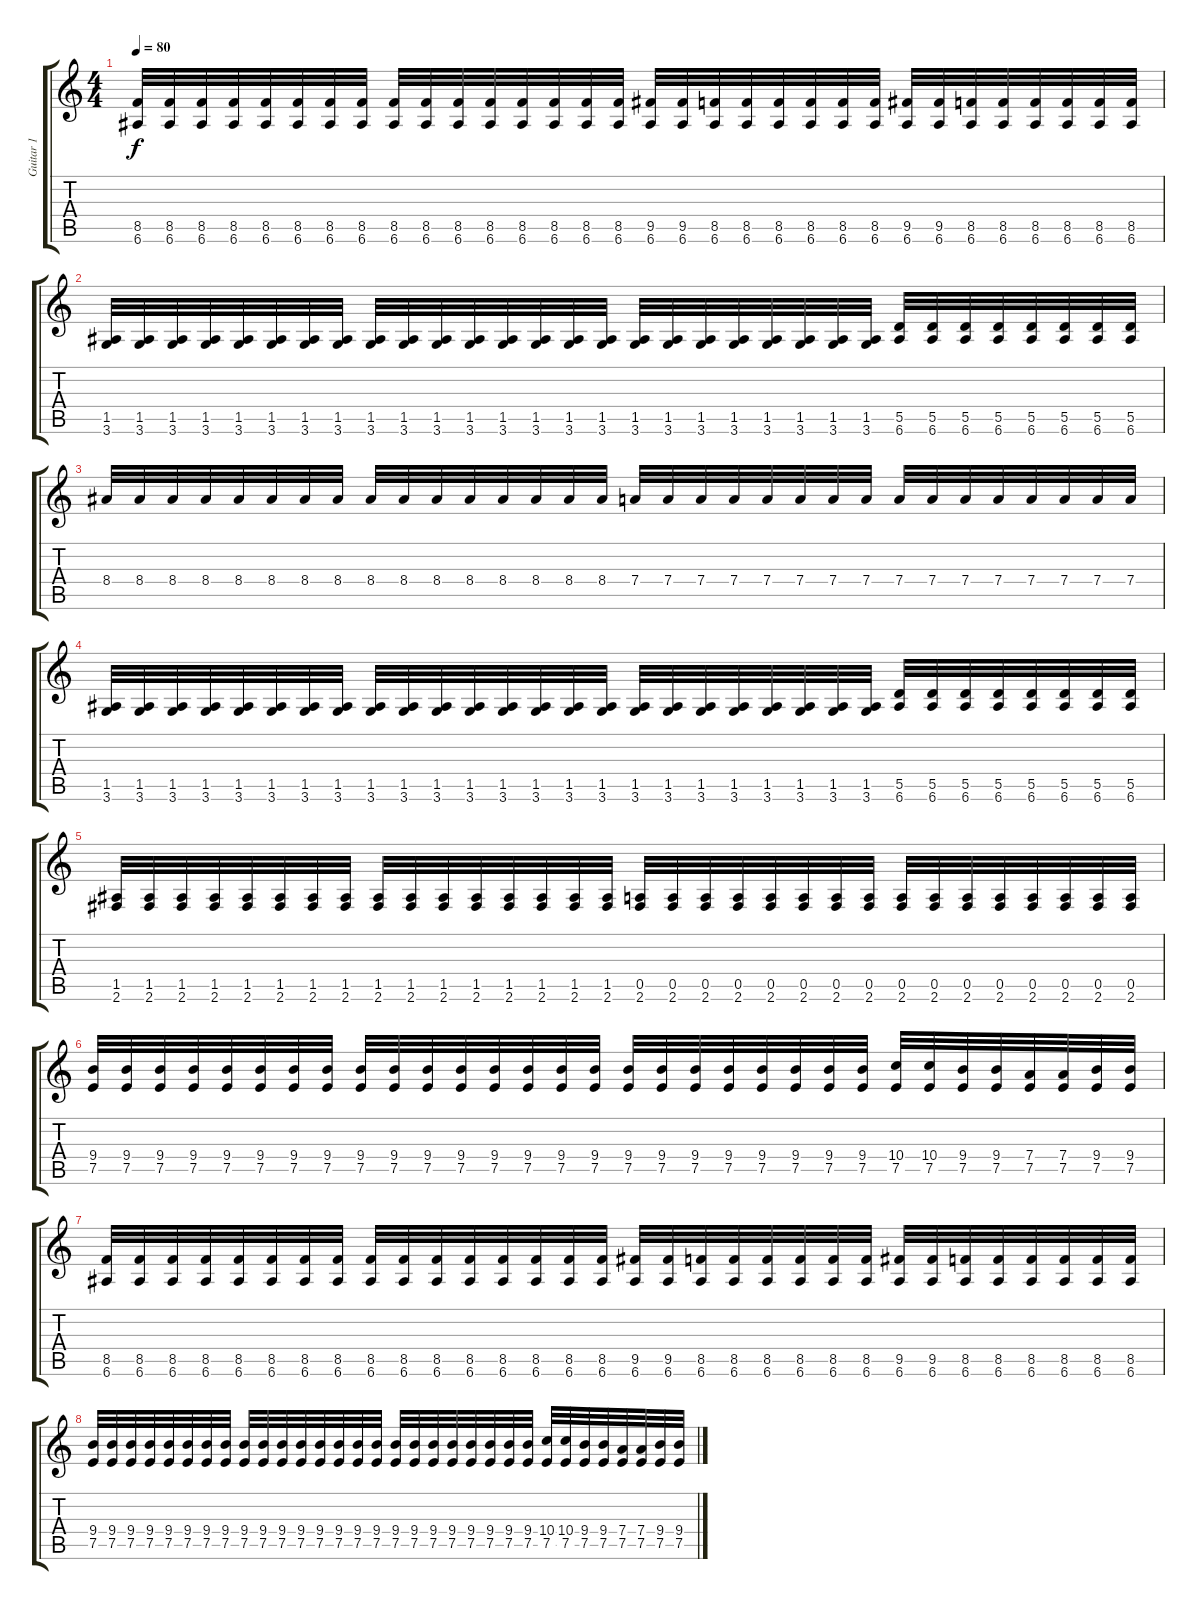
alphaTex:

\track ("Guitar 1" "Guitar 1") {instrument distortionguitar}
\staff {score tabs}
\tuning (E4 B3 G3 D3 A2 E2) {hide}
\ts (4 4)
\tempo 80
\clef g2
\ks c
(8.5 6.6).32{dy f} (8.5 6.6).32 (8.5 6.6).32 (8.5 6.6).32 (8.5 6.6).32 (8.5 6.6).32 (8.5 6.6).32 (8.5 6.6).32 (8.5 6.6).32 (8.5 6.6).32 (8.5 6.6).32 (8.5 6.6).32 (8.5 6.6).32 (8.5 6.6).32 (8.5 6.6).32 (8.5 6.6).32 (9.5 6.6).32 (9.5 6.6).32 (8.5 6.6).32 (8.5 6.6).32 (8.5 6.6).32 (8.5 6.6).32 (8.5 6.6).32 (8.5 6.6).32 (9.5 6.6).32 (9.5 6.6).32 (8.5 6.6).32 (8.5 6.6).32 (8.5 6.6).32 (8.5 6.6).32 (8.5 6.6).32 (8.5 6.6).32 |
(1.5 3.6).32 (1.5 3.6).32 (1.5 3.6).32 (1.5 3.6).32 (1.5 3.6).32 (1.5 3.6).32 (1.5 3.6).32 (1.5 3.6).32 (1.5 3.6).32 (1.5 3.6).32 (1.5 3.6).32 (1.5 3.6).32 (1.5 3.6).32 (1.5 3.6).32 (1.5 3.6).32 (1.5 3.6).32 (1.5 3.6).32 (1.5 3.6).32 (1.5 3.6).32 (1.5 3.6).32 (1.5 3.6).32 (1.5 3.6).32 (1.5 3.6).32 (1.5 3.6).32 (5.5 6.6).32 (5.5 6.6).32 (5.5 6.6).32 (5.5 6.6).32 (5.5 6.6).32 (5.5 6.6).32 (5.5 6.6).32 (5.5 6.6).32 |
8.4.32 8.4.32 8.4.32 8.4.32 8.4.32 8.4.32 8.4.32 8.4.32 8.4.32 8.4.32 8.4.32 8.4.32 8.4.32 8.4.32 8.4.32 8.4.32 7.4.32 7.4.32 7.4.32 7.4.32 7.4.32 7.4.32 7.4.32 7.4.32 7.4.32 7.4.32 7.4.32 7.4.32 7.4.32 7.4.32 7.4.32 7.4.32 |
(1.5 3.6).32 (1.5 3.6).32 (1.5 3.6).32 (1.5 3.6).32 (1.5 3.6).32 (1.5 3.6).32 (1.5 3.6).32 (1.5 3.6).32 (1.5 3.6).32 (1.5 3.6).32 (1.5 3.6).32 (1.5 3.6).32 (1.5 3.6).32 (1.5 3.6).32 (1.5 3.6).32 (1.5 3.6).32 (1.5 3.6).32 (1.5 3.6).32 (1.5 3.6).32 (1.5 3.6).32 (1.5 3.6).32 (1.5 3.6).32 (1.5 3.6).32 (1.5 3.6).32 (5.5 6.6).32 (5.5 6.6).32 (5.5 6.6).32 (5.5 6.6).32 (5.5 6.6).32 (5.5 6.6).32 (5.5 6.6).32 (5.5 6.6).32 |
(1.5 2.6).32 (1.5 2.6).32 (1.5 2.6).32 (1.5 2.6).32 (1.5 2.6).32 (1.5 2.6).32 (1.5 2.6).32 (1.5 2.6).32 (1.5 2.6).32 (1.5 2.6).32 (1.5 2.6).32 (1.5 2.6).32 (1.5 2.6).32 (1.5 2.6).32 (1.5 2.6).32 (1.5 2.6).32 (0.5 2.6).32 (0.5 2.6).32 (0.5 2.6).32 (0.5 2.6).32 (0.5 2.6).32 (0.5 2.6).32 (0.5 2.6).32 (0.5 2.6).32 (0.5 2.6).32 (0.5 2.6).32 (0.5 2.6).32 (0.5 2.6).32 (0.5 2.6).32 (0.5 2.6).32 (0.5 2.6).32 (0.5 2.6).32 |
(9.4 7.5).32 (9.4 7.5).32 (9.4 7.5).32 (9.4 7.5).32 (9.4 7.5).32 (9.4 7.5).32 (9.4 7.5).32 (9.4 7.5).32 (9.4 7.5).32 (9.4 7.5).32 (9.4 7.5).32 (9.4 7.5).32 (9.4 7.5).32 (9.4 7.5).32 (9.4 7.5).32 (9.4 7.5).32 (9.4 7.5).32 (9.4 7.5).32 (9.4 7.5).32 (9.4 7.5).32 (9.4 7.5).32 (9.4 7.5).32 (9.4 7.5).32 (9.4 7.5).32 (10.4 7.5).32 (10.4 7.5).32 (9.4 7.5).32 (9.4 7.5).32 (7.4 7.5).32 (7.4 7.5).32 (9.4 7.5).32 (9.4 7.5).32 |
(8.5 6.6).32 (8.5 6.6).32 (8.5 6.6).32 (8.5 6.6).32 (8.5 6.6).32 (8.5 6.6).32 (8.5 6.6).32 (8.5 6.6).32 (8.5 6.6).32 (8.5 6.6).32 (8.5 6.6).32 (8.5 6.6).32 (8.5 6.6).32 (8.5 6.6).32 (8.5 6.6).32 (8.5 6.6).32 (9.5 6.6).32 (9.5 6.6).32 (8.5 6.6).32 (8.5 6.6).32 (8.5 6.6).32 (8.5 6.6).32 (8.5 6.6).32 (8.5 6.6).32 (9.5 6.6).32 (9.5 6.6).32 (8.5 6.6).32 (8.5 6.6).32 (8.5 6.6).32 (8.5 6.6).32 (8.5 6.6).32 (8.5 6.6).32 |
(9.4 7.5).32 (9.4 7.5).32 (9.4 7.5).32 (9.4 7.5).32 (9.4 7.5).32 (9.4 7.5).32 (9.4 7.5).32 (9.4 7.5).32 (9.4 7.5).32 (9.4 7.5).32 (9.4 7.5).32 (9.4 7.5).32 (9.4 7.5).32 (9.4 7.5).32 (9.4 7.5).32 (9.4 7.5).32 (9.4 7.5).32 (9.4 7.5).32 (9.4 7.5).32 (9.4 7.5).32 (9.4 7.5).32 (9.4 7.5).32 (9.4 7.5).32 (9.4 7.5).32 (10.4 7.5).32 (10.4 7.5).32 (9.4 7.5).32 (9.4 7.5).32 (7.4 7.5).32 (7.4 7.5).32 (9.4 7.5).32 (9.4 7.5).32
